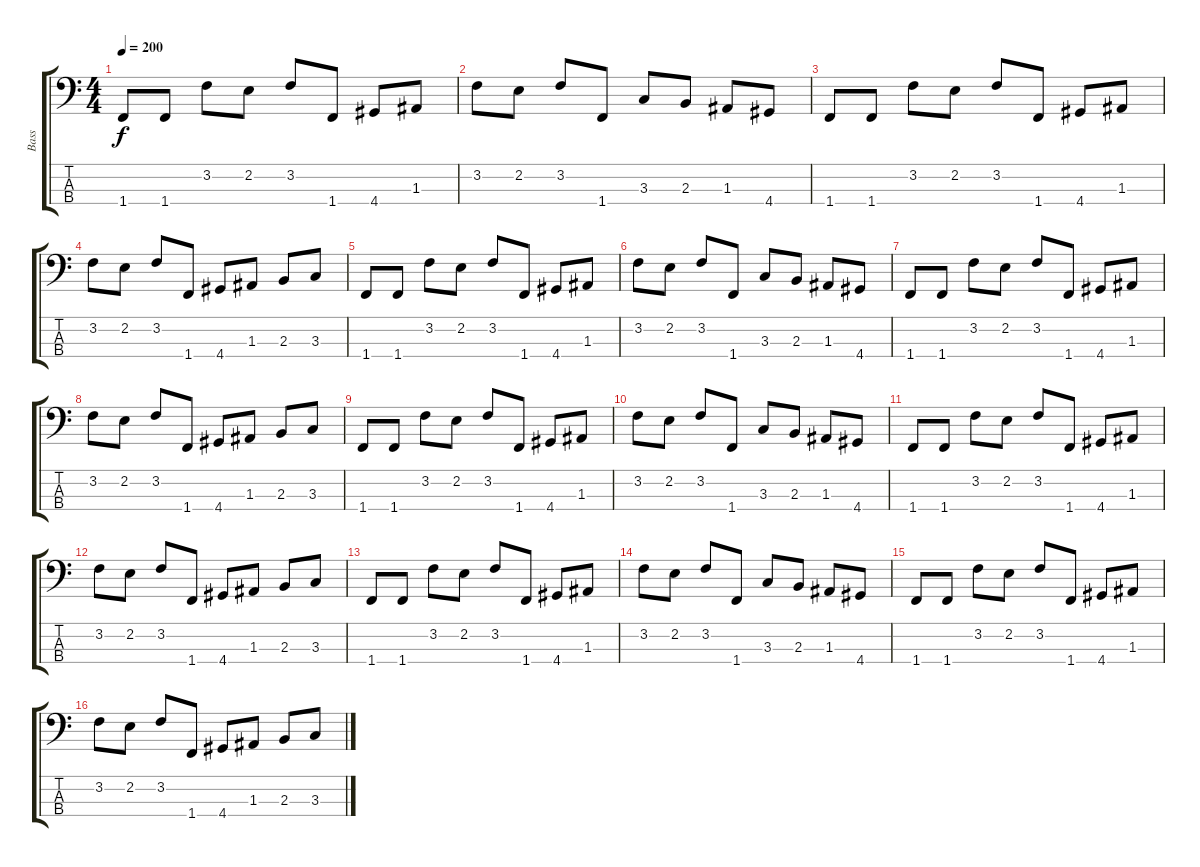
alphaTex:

\track ("Bass" "Bass") {instrument electricbassfinger}
\staff {score tabs}
\tuning (G2 D2 A1 E1) {hide}
\ts (4 4)
\tempo 200
\clef f4
\ks c
1.4.8{dy f} 1.4.8 3.2.8 2.2.8 3.2.8 1.4.8 4.4.8 1.3.8 |
3.2.8 2.2.8 3.2.8 1.4.8 3.3.8 2.3.8 1.3.8 4.4.8 |
1.4.8 1.4.8 3.2.8 2.2.8 3.2.8 1.4.8 4.4.8 1.3.8 |
3.2.8 2.2.8 3.2.8 1.4.8 4.4.8 1.3.8 2.3.8 3.3.8 |
1.4.8 1.4.8 3.2.8 2.2.8 3.2.8 1.4.8 4.4.8 1.3.8 |
3.2.8 2.2.8 3.2.8 1.4.8 3.3.8 2.3.8 1.3.8 4.4.8 |
1.4.8 1.4.8 3.2.8 2.2.8 3.2.8 1.4.8 4.4.8 1.3.8 |
3.2.8 2.2.8 3.2.8 1.4.8 4.4.8 1.3.8 2.3.8 3.3.8 |
1.4.8 1.4.8 3.2.8 2.2.8 3.2.8 1.4.8 4.4.8 1.3.8 |
3.2.8 2.2.8 3.2.8 1.4.8 3.3.8 2.3.8 1.3.8 4.4.8 |
1.4.8 1.4.8 3.2.8 2.2.8 3.2.8 1.4.8 4.4.8 1.3.8 |
3.2.8 2.2.8 3.2.8 1.4.8 4.4.8 1.3.8 2.3.8 3.3.8 |
1.4.8 1.4.8 3.2.8 2.2.8 3.2.8 1.4.8 4.4.8 1.3.8 |
3.2.8 2.2.8 3.2.8 1.4.8 3.3.8 2.3.8 1.3.8 4.4.8 |
1.4.8 1.4.8 3.2.8 2.2.8 3.2.8 1.4.8 4.4.8 1.3.8 |
3.2.8 2.2.8 3.2.8 1.4.8 4.4.8 1.3.8 2.3.8 3.3.8
